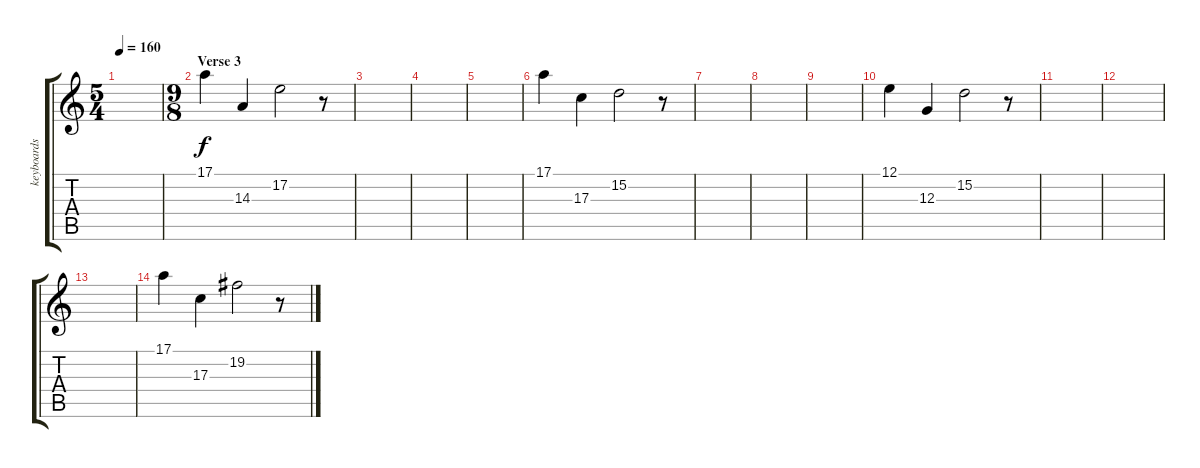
\track ("keyboards" "keyboards") {instrument pad1newage}
\staff {score tabs}
\tuning (E4 B3 G3 D3 A2 E2) {hide}
\ts (5 4)
\tempo 160
\clef g2
\ks c
|
\ts (9 8)
\section ("" "Verse 3")
17.1.4 14.3.4 17.2.2 r.8 |
|
|
|
17.1.4 17.3.4 15.2.2 r.8 |
|
|
|
12.1.4 12.3.4 15.2.2 r.8 |
|
|
|
17.1.4 17.3.4 19.2.2 r.8
